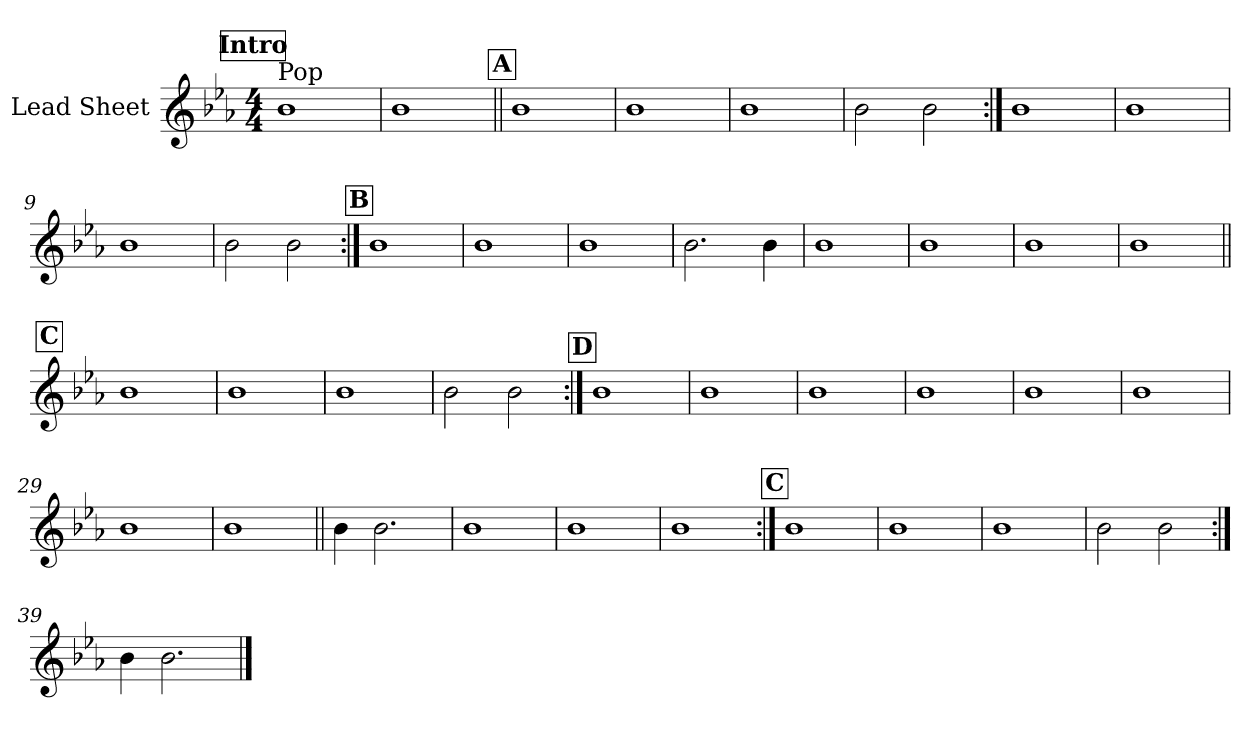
**kern
*part1
*staff1
*I"Lead Sheet
*clefG2
*k[b-e-a-]
*c:
*M4/4
*MM109
!!LO:REH:place=s1:a:fs=14:t=Intro
=1
!LO:TX:a:t=Pop
1b-
=2
1b-
!!LO:LB:g=z
!!LO:REH:place=s1:a:fs=14:t=A
=3||
1b-
=4
1b-
=5
1b-
=6
2b-\
2b-\
!!LO:LB:g=z
=7:|!
1b-
=8
1b-
=9
1b-
=10
2b-\
2b-\
!!LO:LB:g=z
!!LO:REH:place=s1:a:fs=14:t=B
=11:|!
1b-
=12
1b-
=13
1b-
=14
2.b-\
4b-\
!!LO:LB:g=z
=15
1b-
=16
1b-
=17
1b-
=18
1b-
!!LO:LB:g=z
!!LO:REH:place=s1:a:fs=14:t=C
=19||
1b-
=20
1b-
=21
1b-
=22
2b-\
2b-\
!!LO:LB:g=z
!!LO:REH:place=s1:a:fs=14:t=D
=23:|!
1b-
=24
1b-
=25
1b-
=26
1b-
!!LO:LB:g=z
=27
1b-
=28
1b-
=29
1b-
=30
1b-
!!LO:LB:g=z
=31||
4b-\
2.b-\
=32
1b-
=33
1b-
=34
1b-
!!LO:LB:g=z
!!LO:REH:place=s1:a:fs=14:t=C
=35:|!
1b-
=36
1b-
=37
1b-
=38
2b-\
2b-\
!!LO:PB:g=z
=39:|!
4b-\
2.b-\
==
*-
